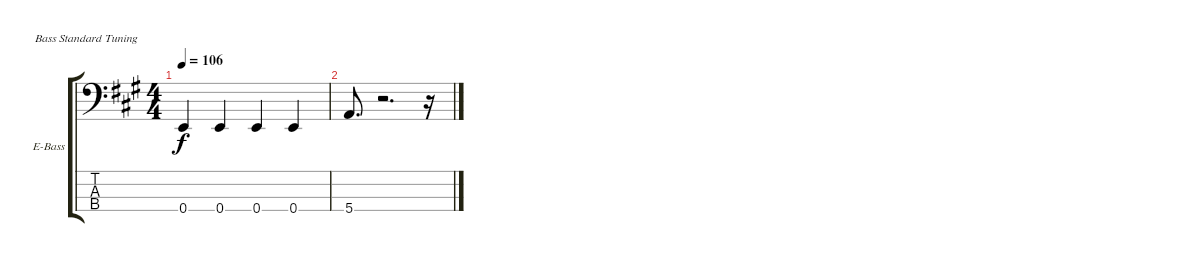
\bracketExtendMode groupsimilarinstruments
\firstSystemTrackNameOrientation horizontal
\otherSystemsTrackNameOrientation horizontal
\track ("Nikolai Fraiture" "E-Bass") {instrument electricbasspick}
\staff {score tabs}
\tuning (G2 D2 A1 E1)
\ts (4 4)
\tempo 106
\clef f4
\ks a
0.4.4{dy f} 0.4.4 0.4.4 0.4.4 |
5.4.8{d} r.2{d} r.16
